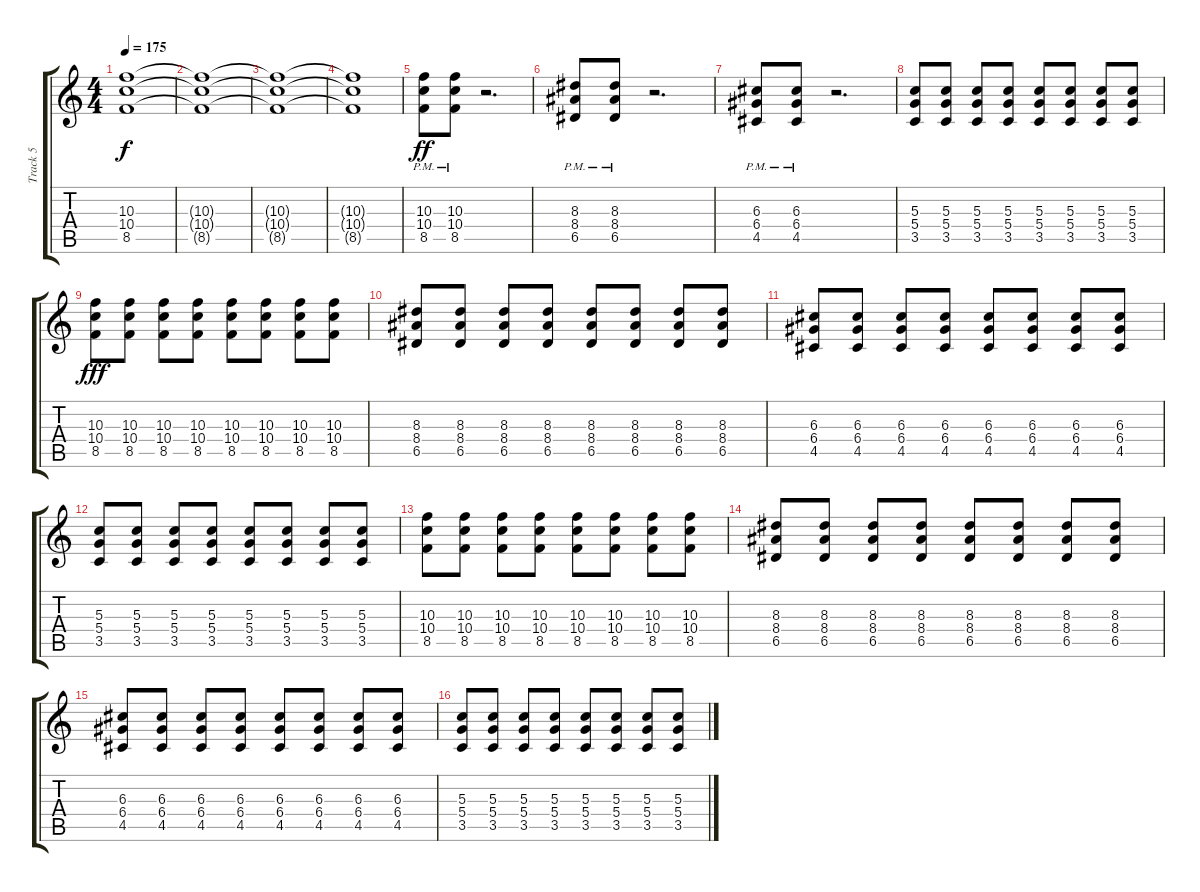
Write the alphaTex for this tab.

\track ("Track 5" "Track 5") {instrument distortionguitar}
\staff {score tabs}
\tuning (E4 B3 G3 D3 A2 E2) {hide}
\ts (4 4)
\tempo 175
\clef g2
\ks c
(10.3{t} 10.4{t} 8.5{t}).1{dy f} |
(10.3{t} 10.4{t} 8.5{t}).1 |
(10.3{t} 10.4{t} 8.5{t}).1 |
(10.3{t} 10.4{t} 8.5{t}).1 |
(10.3{pm} 10.4{pm} 8.5{pm}).8{dy ff} (10.3{pm} 10.4{pm} 8.5{pm}).8 r.2{d} |
(8.3{pm} 8.4{pm} 6.5{pm}).8 (8.3{pm} 8.4{pm} 6.5{pm}).8 r.2{d} |
(6.3{pm} 6.4{pm} 4.5{pm}).8 (6.3{pm} 6.4{pm} 4.5{pm}).8 r.2{d} |
(5.3 5.4 3.5).8 (5.3 5.4 3.5).8 (5.3 5.4 3.5).8 (5.3 5.4 3.5).8 (5.3 5.4 3.5).8 (5.3 5.4 3.5).8 (5.3 5.4 3.5).8 (5.3 5.4 3.5).8 |
(10.3 10.4 8.5).8{dy fff} (10.3 10.4 8.5).8 (10.3 10.4 8.5).8 (10.3 10.4 8.5).8 (10.3 10.4 8.5).8 (10.3 10.4 8.5).8 (10.3 10.4 8.5).8 (10.3 10.4 8.5).8 |
(8.3 8.4 6.5).8 (8.3 8.4 6.5).8 (8.3 8.4 6.5).8 (8.3 8.4 6.5).8 (8.3 8.4 6.5).8 (8.3 8.4 6.5).8 (8.3 8.4 6.5).8 (8.3 8.4 6.5).8 |
(6.3 6.4 4.5).8 (6.3 6.4 4.5).8 (6.3 6.4 4.5).8 (6.3 6.4 4.5).8 (6.3 6.4 4.5).8 (6.3 6.4 4.5).8 (6.3 6.4 4.5).8 (6.3 6.4 4.5).8 |
(5.3 5.4 3.5).8 (5.3 5.4 3.5).8 (5.3 5.4 3.5).8 (5.3 5.4 3.5).8 (5.3 5.4 3.5).8 (5.3 5.4 3.5).8 (5.3 5.4 3.5).8 (5.3 5.4 3.5).8 |
(10.3 10.4 8.5).8 (10.3 10.4 8.5).8 (10.3 10.4 8.5).8 (10.3 10.4 8.5).8 (10.3 10.4 8.5).8 (10.3 10.4 8.5).8 (10.3 10.4 8.5).8 (10.3 10.4 8.5).8 |
(8.3 8.4 6.5).8 (8.3 8.4 6.5).8 (8.3 8.4 6.5).8 (8.3 8.4 6.5).8 (8.3 8.4 6.5).8 (8.3 8.4 6.5).8 (8.3 8.4 6.5).8 (8.3 8.4 6.5).8 |
(6.3 6.4 4.5).8 (6.3 6.4 4.5).8 (6.3 6.4 4.5).8 (6.3 6.4 4.5).8 (6.3 6.4 4.5).8 (6.3 6.4 4.5).8 (6.3 6.4 4.5).8 (6.3 6.4 4.5).8 |
(5.3 5.4 3.5).8 (5.3 5.4 3.5).8 (5.3 5.4 3.5).8 (5.3 5.4 3.5).8 (5.3 5.4 3.5).8 (5.3 5.4 3.5).8 (5.3 5.4 3.5).8 (5.3 5.4 3.5).8
